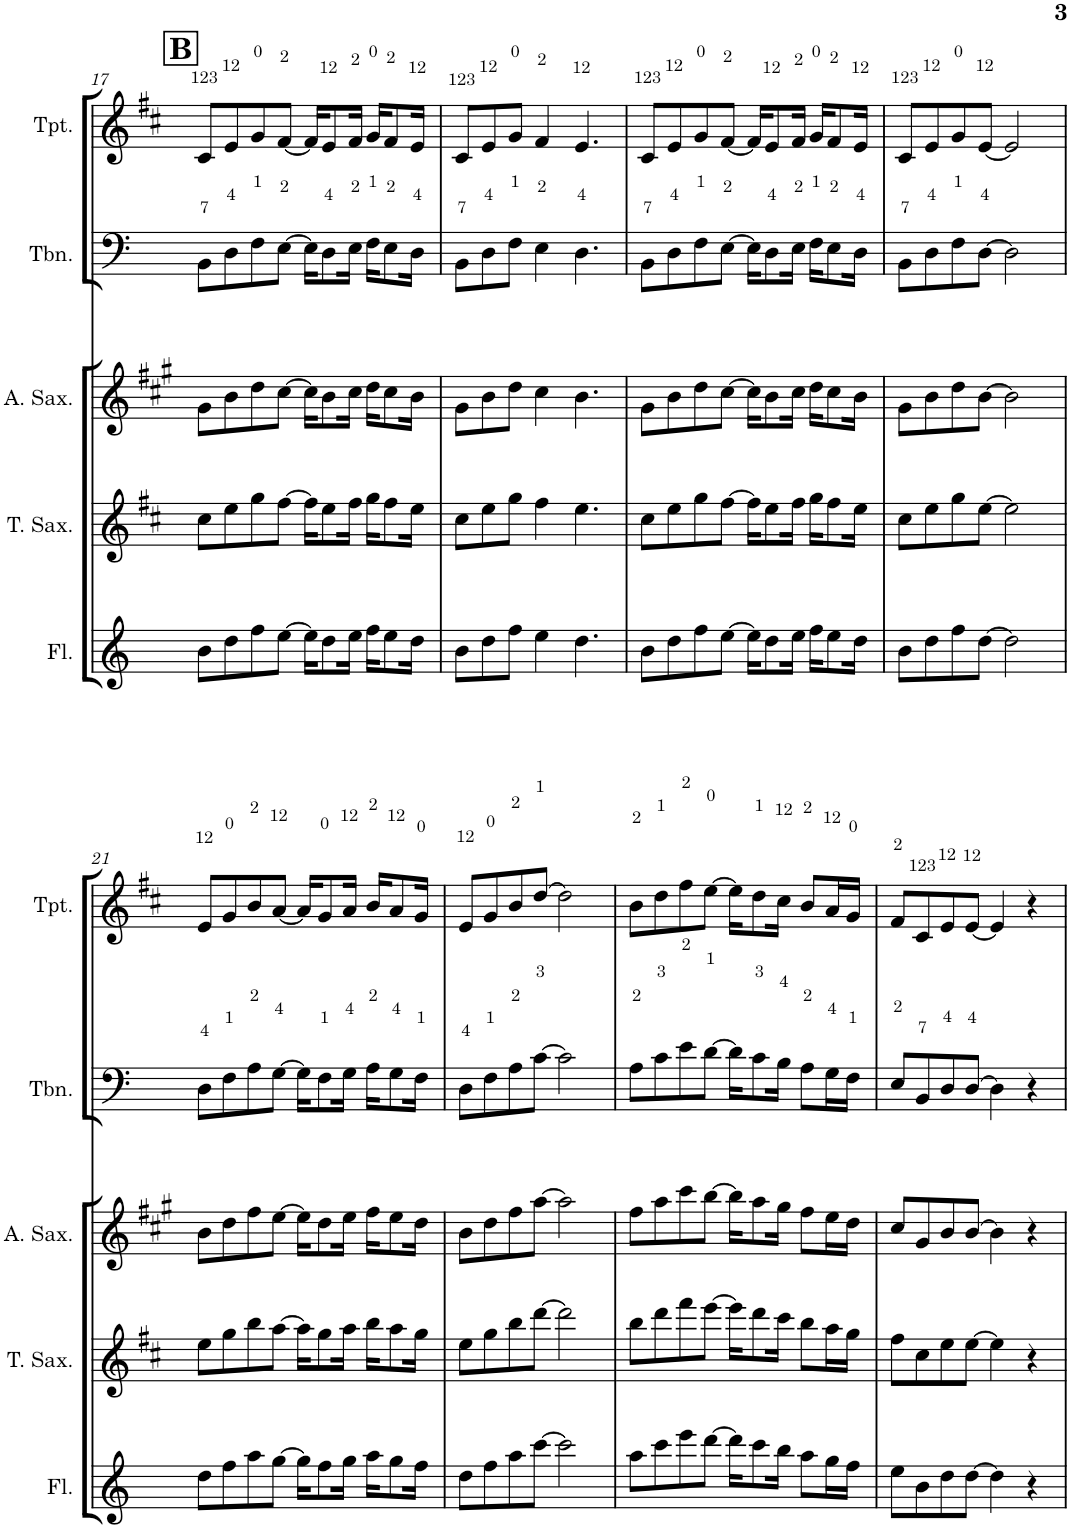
**kern	**kern	**kern	**kern	**kern
*part5	*part4	*part3	*part2	*part1
*staff5	*staff4	*staff3	*staff2	*staff1
*I"Flute	*I"Tenor Saxophone	*I"Alto Saxophone	*I"Trombone	*I"Trumpet
*I'Fl.	*I'T. Sax.	*I'A. Sax.	*I'Tbn.	*I'Tpt.
!!LO:PB:g=z
*clefG2	*clefG2	*clefG2	*clefF4	*clefG2
*	*Trd8c14	*Trd5c9	*	*Trd1c2
*k[]	*k[f#c#]	*k[f#c#g#]	*k[]	*k[f#c#]
*M4/4	*M4/4	*M4/4	*M4/4	*M4/4
!!LO:REH:place=s1:a:B:cj:fs=14:t=B
=17	=17	=17	=17	=17
8b\L	8cc#\L	8g#\L	8BB\L	8c#/L
8dd\	8ee\	8b\	8D\	8e/
8ff\	8gg\	8dd\	8F\	8g/
[8ee\J	[8ff#\J	[8cc#\J	[8E\J	[8f#/J
16ee\KL]	16ff#\KL]	16cc#\KL]	16E\KL]	16f#/KL]
8dd\	8ee\	8b\	8D\	8e/
16ee\Jk	16ff#\Jk	16cc#\Jk	16E\Jk	16f#/Jk
16ff\KL	16gg\KL	16dd\KL	16F\KL	16g/KL
8ee\	8ff#\	8cc#\	8E\	8f#/
16dd\Jk	16ee\Jk	16b\Jk	16D\Jk	16e/Jk
=18	=18	=18	=18	=18
8b\L	8cc#\L	8g#\L	8BB\L	8c#/L
8dd\	8ee\	8b\	8D\	8e/
8ff\J	8gg\J	8dd\J	8F\J	8g/J
4ee\	4ff#\	4cc#\	4E\	4f#/
4.dd\	4.ee\	4.b\	4.D\	4.e/
=19	=19	=19	=19	=19
8b\L	8cc#\L	8g#\L	8BB\L	8c#/L
8dd\	8ee\	8b\	8D\	8e/
8ff\	8gg\	8dd\	8F\	8g/
[8ee\J	[8ff#\J	[8cc#\J	[8E\J	[8f#/J
16ee\KL]	16ff#\KL]	16cc#\KL]	16E\KL]	16f#/KL]
8dd\	8ee\	8b\	8D\	8e/
16ee\Jk	16ff#\Jk	16cc#\Jk	16E\Jk	16f#/Jk
16ff\KL	16gg\KL	16dd\KL	16F\KL	16g/KL
8ee\	8ff#\	8cc#\	8E\	8f#/
16dd\Jk	16ee\Jk	16b\Jk	16D\Jk	16e/Jk
=20	=20	=20	=20	=20
8b\L	8cc#\L	8g#\L	8BB\L	8c#/L
8dd\	8ee\	8b\	8D\	8e/
8ff\	8gg\	8dd\	8F\	8g/
[8dd\J	[8ee\J	[8b\J	[8D\J	[8e/J
2dd\]	2ee\]	2b\]	2D\]	2e/]
!!LO:LB:g=z
=21	=21	=21	=21	=21
8dd\L	8ee\L	8b\L	8D\L	8e/L
8ff\	8gg\	8dd\	8F\	8g/
8aa\	8bb\	8ff#\	8A\	8b/
[8gg\J	[8aa\J	[8ee\J	[8G\J	[8a/J
16gg\KL]	16aa\KL]	16ee\KL]	16G\KL]	16a/KL]
8ff\	8gg\	8dd\	8F\	8g/
16gg\Jk	16aa\Jk	16ee\Jk	16G\Jk	16a/Jk
16aa\KL	16bb\KL	16ff#\KL	16A\KL	16b/KL
8gg\	8aa\	8ee\	8G\	8a/
16ff\Jk	16gg\Jk	16dd\Jk	16F\Jk	16g/Jk
=22	=22	=22	=22	=22
8dd\L	8ee\L	8b\L	8D\L	8e/L
8ff\	8gg\	8dd\	8F\	8g/
8aa\	8bb\	8ff#\	8A\	8b/
[8ccc\J	[8ddd\J	[8aa\J	[8c\J	[8dd/J
2ccc\]	2ddd\]	2aa\]	2c\]	2dd\]
=23	=23	=23	=23	=23
8aa\L	8bb\L	8ff#\L	8A\L	8b\L
8ccc\	8ddd\	8aa\	8c\	8dd\
8eee\	8fff#\	8ccc#\	8e\	8ff#\
[8ddd\J	[8eee\J	[8bb\J	[8d\J	[8ee\J
16ddd\KL]	16eee\KL]	16bb\KL]	16d\KL]	16ee\KL]
8ccc\	8ddd\	8aa\	8c\	8dd\
16bb\Jk	16ccc#\Jk	16gg#\Jk	16B\Jk	16cc#\Jk
8aa\L	8bb\L	8ff#\L	8A\L	8b/L
16gg\L	16aa\L	16ee\L	16G\L	16a/L
16ff\JJ	16gg\JJ	16dd\JJ	16F\JJ	16g/JJ
=24	=24	=24	=24	=24
8ee\L	8ff#\L	8cc#/L	8E/L	8f#/L
8b\	8cc#\	8g#/	8BB/	8c#/
8dd\	8ee\	8b/	8D/	8e/
[8dd\J	[8ee\J	[8b/J	[8D/J	[8e/J
4dd\]	4ee\]	4b\]	4D\]	4e/]
4r	4r	4r	4r	4r
=	=	=	=	=
*-	*-	*-	*-	*-
